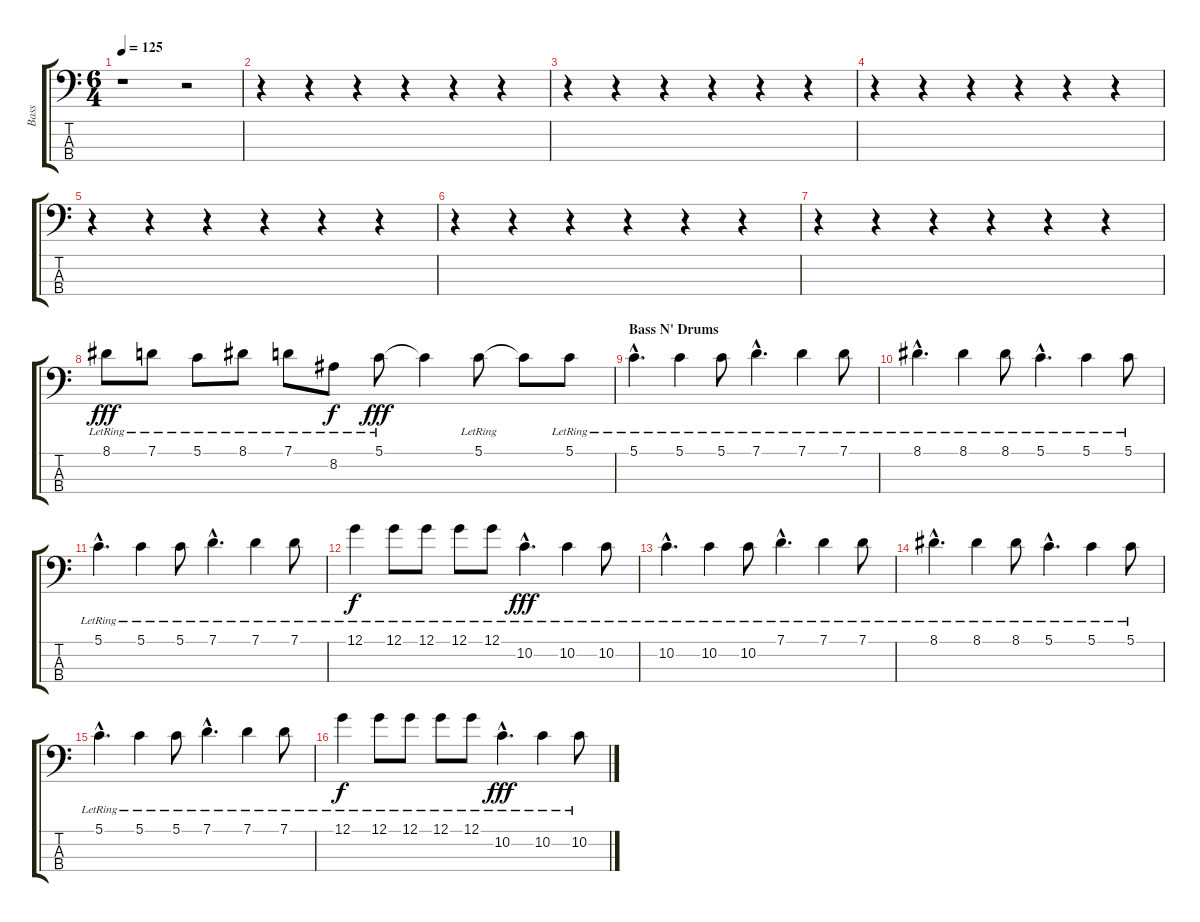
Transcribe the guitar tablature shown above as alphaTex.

\track ("Bass" "Bass") {instrument acousticbass}
\staff {score tabs}
\tuning (G2 D2 A1 E1) {hide}
\ts (6 4)
\tempo 125
\clef f4
\ks c
r.1{dy fff instrument acousticbass} r.2 |
r.4 r.4 r.4 r.4 r.4 r.4 |
r.4 r.4 r.4 r.4 r.4 r.4 |
r.4 r.4 r.4 r.4 r.4 r.4 |
r.4 r.4 r.4 r.4 r.4 r.4 |
r.4 r.4 r.4 r.4 r.4 r.4 |
r.4 r.4 r.4 r.4 r.4 r.4 |
8.1{lr}.8 7.1{lr}.8 5.1{lr}.8 8.1{lr}.8 7.1{lr}.8 8.2{lr}.8{dy f} 5.1{lr}.8{dy fff} 5.1{t}.4 5.1{lr}.8 5.1{t}.8 5.1{lr}.8 |
\section ("" "Bass N' Drums")
5.1{hac lr}.4{d} 5.1{lr}.4 5.1{lr}.8 7.1{hac lr}.4{d} 7.1{lr}.4 7.1{lr}.8 |
8.1{hac lr}.4{d} 8.1{lr}.4 8.1{lr}.8 5.1{hac lr}.4{d} 5.1{lr}.4 5.1{lr}.8 |
5.1{hac lr}.4{d} 5.1{lr}.4 5.1{lr}.8 7.1{hac lr}.4{d} 7.1{lr}.4 7.1{lr}.8 |
12.1{lr}.4{dy f} 12.1{lr}.8 12.1{lr}.8 12.1{lr}.8 12.1{lr}.8 10.2{hac lr}.4{d dy fff} 10.2{lr}.4 10.2{lr}.8 |
10.2{hac lr}.4{d} 10.2{lr}.4 10.2{lr}.8 7.1{hac lr}.4{d} 7.1{lr}.4 7.1{lr}.8 |
8.1{hac lr}.4{d} 8.1{lr}.4 8.1{lr}.8 5.1{hac lr}.4{d} 5.1{lr}.4 5.1{lr}.8 |
5.1{hac lr}.4{d} 5.1{lr}.4 5.1{lr}.8 7.1{hac lr}.4{d} 7.1{lr}.4 7.1{lr}.8 |
12.1{lr}.4{dy f} 12.1{lr}.8 12.1{lr}.8 12.1{lr}.8 12.1{lr}.8 10.2{hac lr}.4{d dy fff} 10.2{lr}.4 10.2{lr}.8
